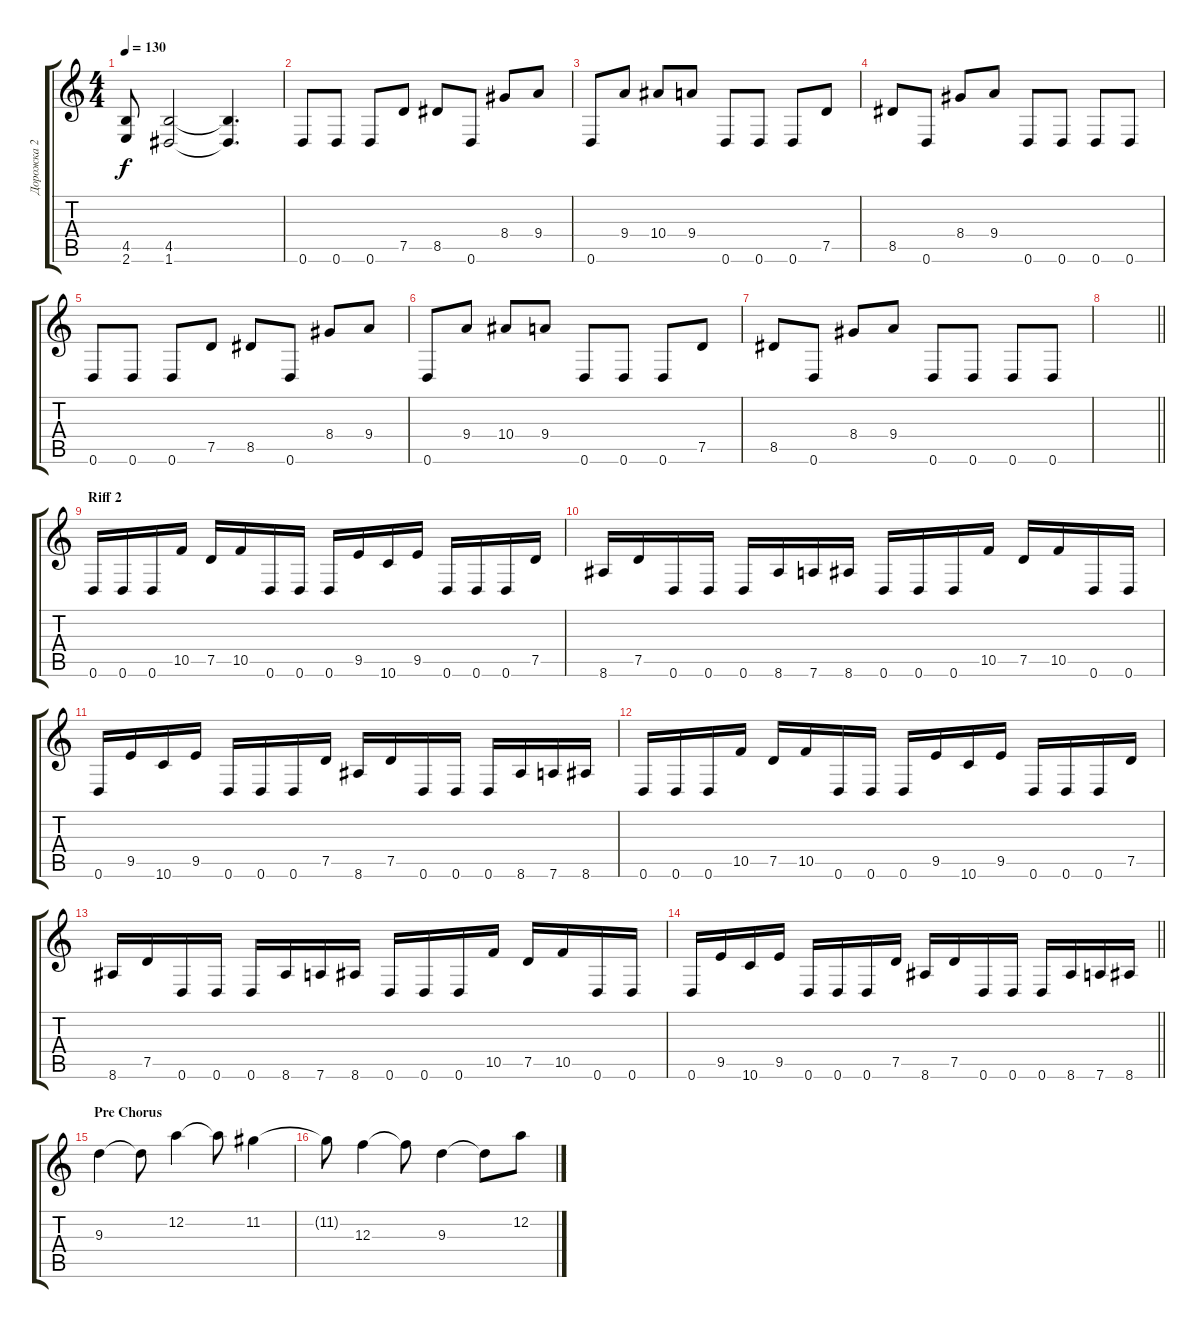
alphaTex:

\track ("Дорожка 2" "Дорожка 2") {instrument distortionguitar}
\staff {score tabs}
\tuning (D4 A3 F3 C3 G2 D2) {hide}
\ts (4 4)
\tempo 130
\clef g2
\ks c
(4.5{t} 2.6{t}).8{dy f} (4.5 1.6).2 (4.5{t} 1.6{t}).4{d} |
0.6.8 0.6.8 0.6.8 7.5.8 8.5.8 0.6.8 8.4.8 9.4.8 |
0.6.8 9.4.8 10.4.8 9.4.8 0.6.8 0.6.8 0.6.8 7.5.8 |
8.5.8 0.6.8 8.4.8 9.4.8 0.6.8 0.6.8 0.6.8 0.6.8 |
0.6.8 0.6.8 0.6.8 7.5.8 8.5.8 0.6.8 8.4.8 9.4.8 |
0.6.8 9.4.8 10.4.8 9.4.8 0.6.8 0.6.8 0.6.8 7.5.8 |
8.5.8 0.6.8 8.4.8 9.4.8 0.6.8 0.6.8 0.6.8 0.6.8 |
\barLineRight lightlight
|
\section ("" "Riff 2")
0.6.16 0.6.16 0.6.16 10.5.16 7.5.16 10.5.16 0.6.16 0.6.16 0.6.16 9.5.16 10.6.16 9.5.16 0.6.16 0.6.16 0.6.16 7.5.16 |
8.6.16 7.5.16 0.6.16 0.6.16 0.6.16 8.6.16 7.6.16 8.6.16 0.6.16 0.6.16 0.6.16 10.5.16 7.5.16 10.5.16 0.6.16 0.6.16 |
0.6.16 9.5.16 10.6.16 9.5.16 0.6.16 0.6.16 0.6.16 7.5.16 8.6.16 7.5.16 0.6.16 0.6.16 0.6.16 8.6.16 7.6.16 8.6.16 |
0.6.16 0.6.16 0.6.16 10.5.16 7.5.16 10.5.16 0.6.16 0.6.16 0.6.16 9.5.16 10.6.16 9.5.16 0.6.16 0.6.16 0.6.16 7.5.16 |
8.6.16 7.5.16 0.6.16 0.6.16 0.6.16 8.6.16 7.6.16 8.6.16 0.6.16 0.6.16 0.6.16 10.5.16 7.5.16 10.5.16 0.6.16 0.6.16 |
\barLineRight lightlight
0.6.16 9.5.16 10.6.16 9.5.16 0.6.16 0.6.16 0.6.16 7.5.16 8.6.16 7.5.16 0.6.16 0.6.16 0.6.16 8.6.16 7.6.16 8.6.16 |
\section ("" "Pre Chorus")
9.3.4 9.3{t}.8 12.2.4 12.2{t}.8 11.2.4 |
11.2{t}.8 12.3.4 12.3{t}.8 9.3.4 9.3{t}.8 12.2.8
